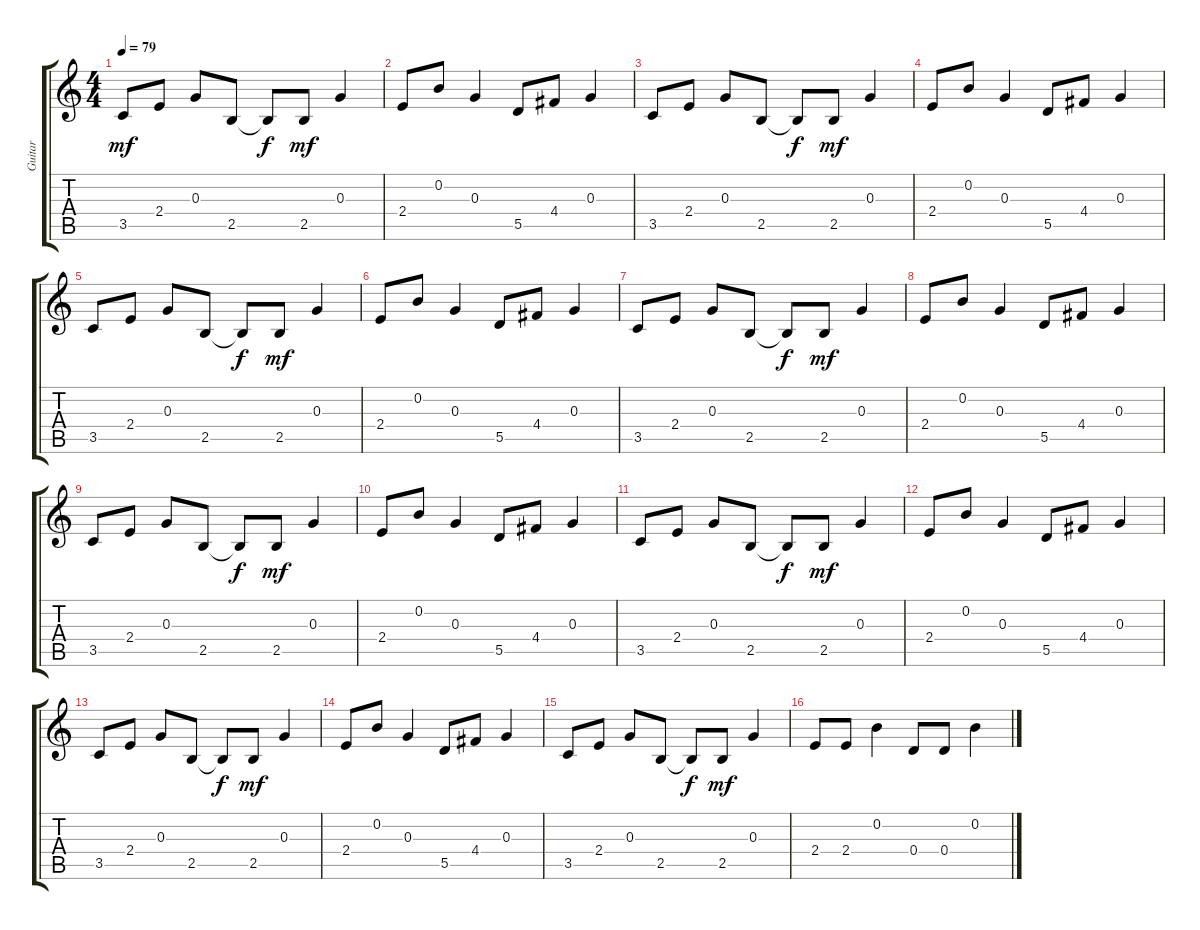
\track ("Guitar" "Guitar") {instrument acousticguitarnylon}
\staff {score tabs}
\tuning (E4 B3 G3 D3 A2 E2) {hide}
\ts (4 4)
\tempo 79
\clef g2
\ks c
3.5.8{dy mf} 2.4.8 0.3.8 2.5.8 2.5{t}.8{dy f} 2.5.8{dy mf} 0.3.4 |
2.4.8 0.2.8 0.3.4 5.5.8 4.4.8 0.3.4 |
3.5.8 2.4.8 0.3.8 2.5.8 2.5{t}.8{dy f} 2.5.8{dy mf} 0.3.4 |
2.4.8 0.2.8 0.3.4 5.5.8 4.4.8 0.3.4 |
3.5.8 2.4.8 0.3.8 2.5.8 2.5{t}.8{dy f} 2.5.8{dy mf} 0.3.4 |
2.4.8 0.2.8 0.3.4 5.5.8 4.4.8 0.3.4 |
3.5.8 2.4.8 0.3.8 2.5.8 2.5{t}.8{dy f} 2.5.8{dy mf} 0.3.4 |
2.4.8 0.2.8 0.3.4 5.5.8 4.4.8 0.3.4 |
3.5.8 2.4.8 0.3.8 2.5.8 2.5{t}.8{dy f} 2.5.8{dy mf} 0.3.4 |
2.4.8 0.2.8 0.3.4 5.5.8 4.4.8 0.3.4 |
3.5.8 2.4.8 0.3.8 2.5.8 2.5{t}.8{dy f} 2.5.8{dy mf} 0.3.4 |
2.4.8 0.2.8 0.3.4 5.5.8 4.4.8 0.3.4 |
3.5.8 2.4.8 0.3.8 2.5.8 2.5{t}.8{dy f} 2.5.8{dy mf} 0.3.4 |
2.4.8 0.2.8 0.3.4 5.5.8 4.4.8 0.3.4 |
3.5.8 2.4.8 0.3.8 2.5.8 2.5{t}.8{dy f} 2.5.8{dy mf} 0.3.4 |
2.4.8 2.4.8 0.2.4 0.4.8 0.4.8 0.2.4
